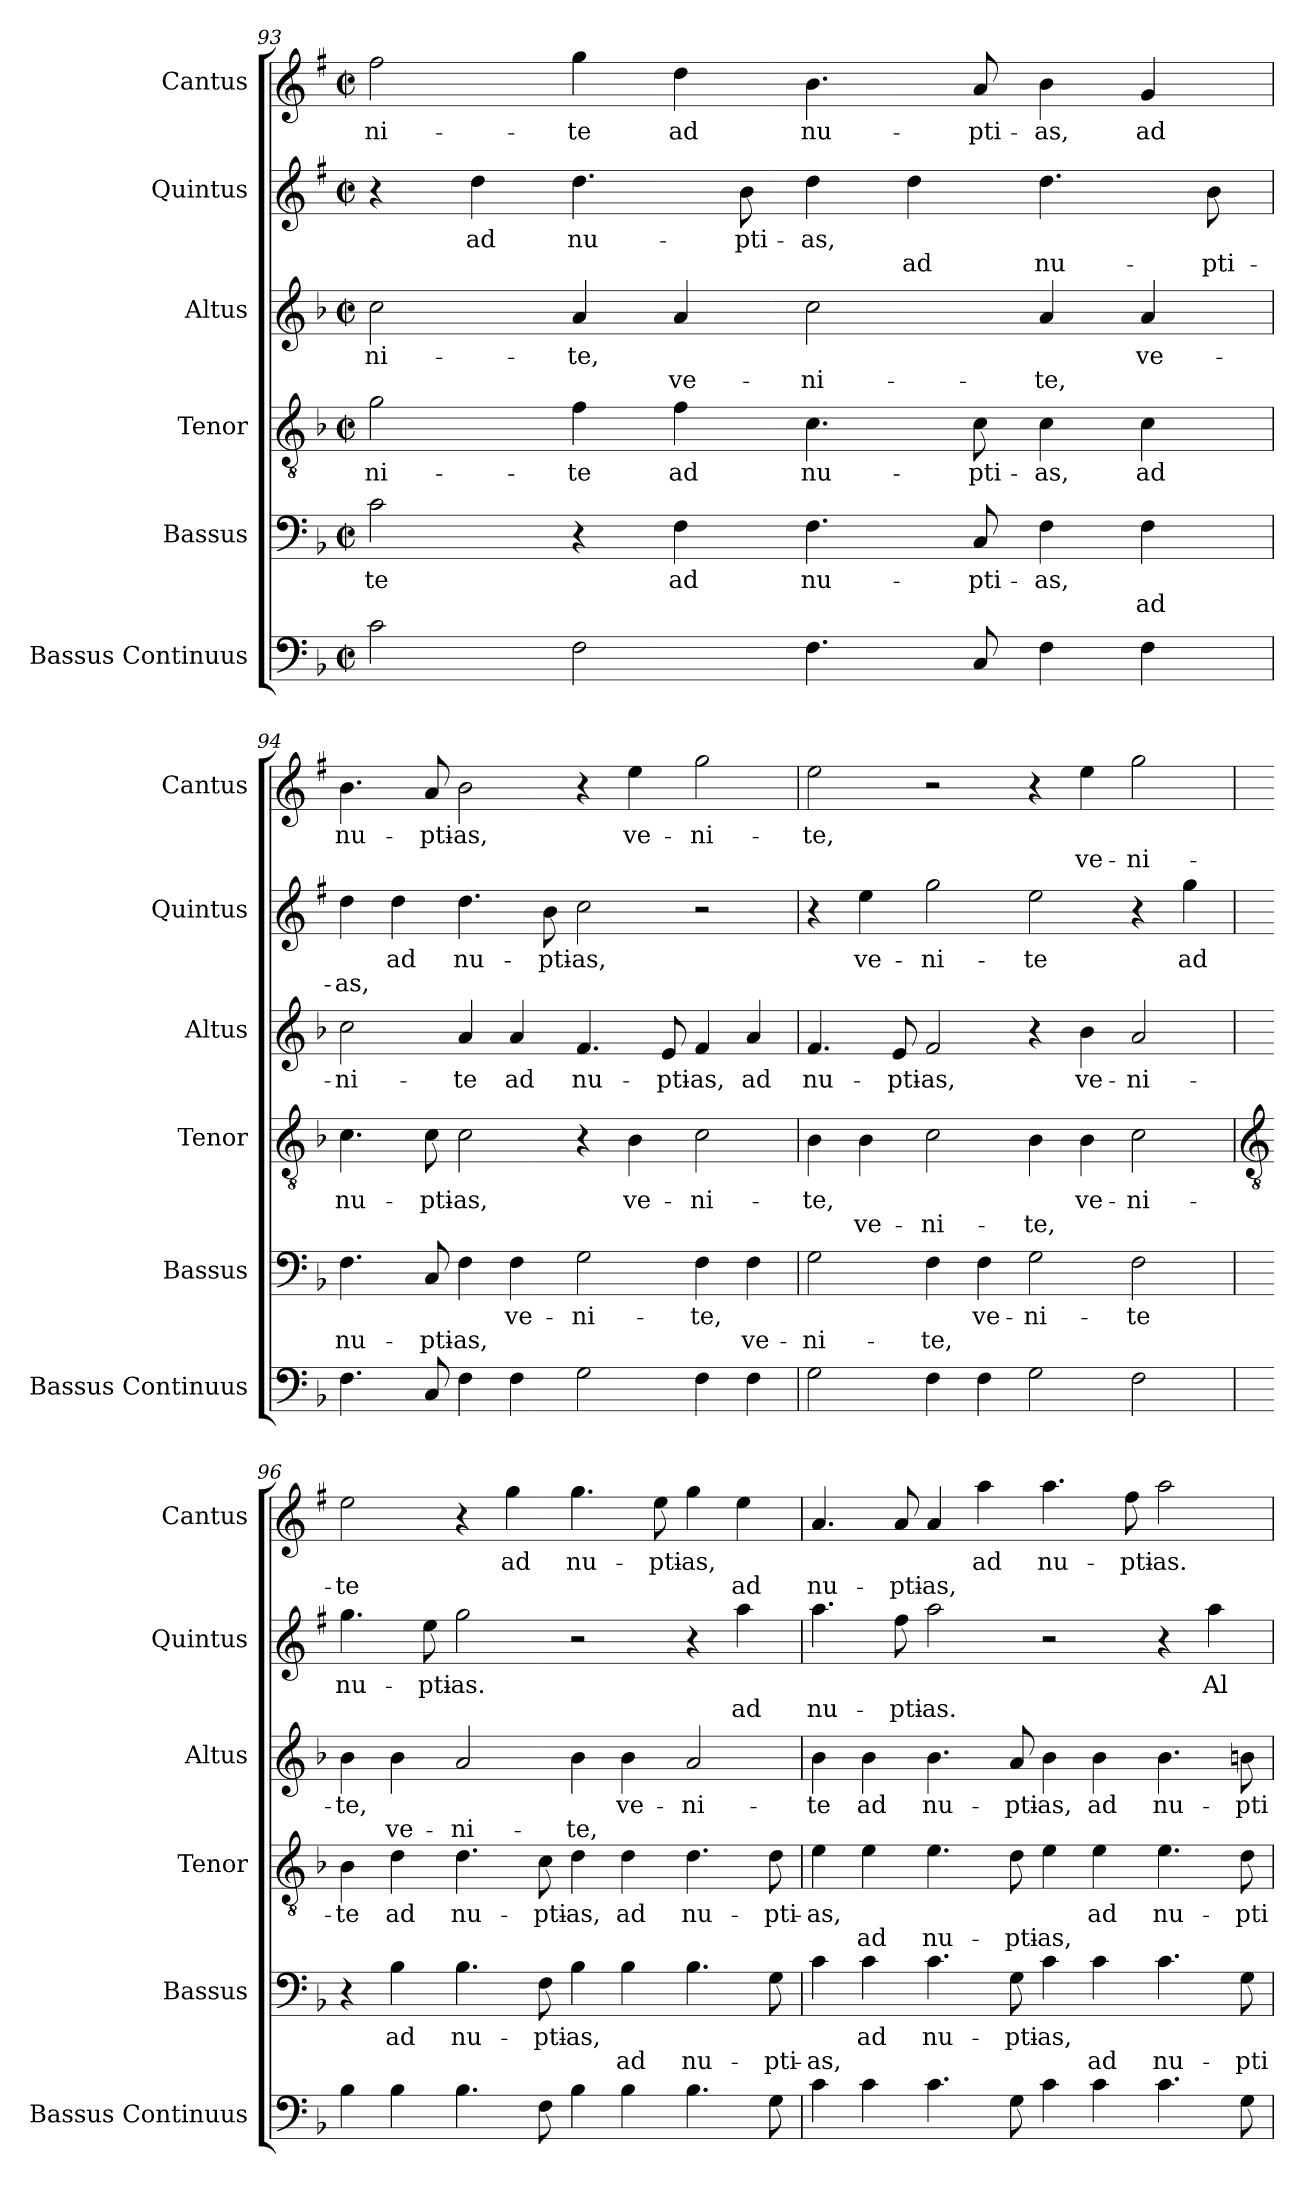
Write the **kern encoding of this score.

**kern	**kern	**text	**text	**kern	**text	**text	**kern	**text	**text	**kern	**text	**text	**kern	**text	**text
*part6	*part5	*part5	*part5	*part4	*part4	*part4	*part3	*part3	*part3	*part2	*part2	*part2	*part1	*part1	*part1
*staff6	*staff5	*staff5	*staff5	*staff4	*staff4	*staff4	*staff3	*staff3	*staff3	*staff2	*staff2	*staff2	*staff1	*staff1	*staff1
*I"Bassus Continuus	*I"Bassus	*	*	*I"Tenor	*	*	*I"Altus	*	*	*I"Quintus	*	*	*I"Cantus	*	*
*I'Bassus Continuus	*I'Bassus	*	*	*I'Tenor	*	*	*I'Altus	*	*	*I'Quintus	*	*	*I'Cantus	*	*
!!LO:LB:g=z
*clefF4	*clefF4	*	*	*clefGv2	*	*	*clefG2	*	*	*clefG2	*	*	*clefG2	*	*
*	*	*	*	*	*	*	*	*	*	*ITrd1c2	*	*	*ITrd1c2	*	*
*k[b-]	*k[b-]	*	*	*k[b-]	*	*	*k[b-]	*	*	*k[b-]	*	*	*k[b-]	*	*
*F:	*F:	*	*	*F:	*	*	*F:	*	*	*F:	*	*	*F:	*	*
*M4/2	*M4/2	*	*	*M4/2	*	*	*M4/2	*	*	*M4/2	*	*	*M4/2	*	*
*met(c|)	*met(c|)	*	*	*met(c|)	*	*	*met(c|)	*	*	*met(c|)	*	*	*met(c|)	*	*
=93	=93	=93	=93	=93	=93	=93	=93	=93	=93	=93	=93	=93	=93	=93	=93
!	!	!LO:LY:b	!	!	!LO:LY:b	!	!	!LO:LY:b	!	!	!	!	!	!LO:LY:b	!
2c	2c	-te	.	2g	-ni-	.	2cc	-ni-	.	4r	.	.	2ee	-ni-	.
!	!	!	!	!	!	!	!	!	!	!	!LO:LY:b	!	!	!	!
.	.	.	.	.	.	.	.	.	.	4cc	ad	.	.	.	.
!	!	!	!	!	!LO:LY:b	!	!	!LO:LY:b	!	!	!LO:LY:b	!	!	!LO:LY:b	!
2F	4r	.	.	4f	-te	.	4a	-te,	.	4.cc	nu-	.	4ff	-te	.
!	!	!LO:LY:b	!	!	!LO:LY:b	!	!	!	!LO:LY:b	!	!	!	!	!LO:LY:b	!
.	4F	ad	.	4f	ad	.	4a	.	ve-	.	.	.	4cc	ad	.
!	!	!	!	!	!	!	!	!	!	!	!LO:LY:b	!	!	!	!
.	.	.	.	.	.	.	.	.	.	8a	-pti-	.	.	.	.
!	!	!LO:LY:b	!	!	!LO:LY:b	!	!	!	!LO:LY:b	!	!LO:LY:b	!	!	!LO:LY:b	!
4.F	4.F	nu-	.	4.c	nu-	.	2cc	.	-ni-	4cc	-as,	.	4.a	nu-	.
!	!	!	!	!	!	!	!	!	!	!	!	!LO:LY:b	!	!	!
.	.	.	.	.	.	.	.	.	.	4cc	.	ad	.	.	.
!	!	!LO:LY:b	!	!	!LO:LY:b	!	!	!	!	!	!	!	!	!LO:LY:b	!
8C	8C	-pti-	.	8c	-pti-	.	.	.	.	.	.	.	8g	-pti-	.
!	!	!LO:LY:b	!	!	!LO:LY:b	!	!	!	!LO:LY:b	!	!	!LO:LY:b	!	!LO:LY:b	!
4F	4F	-as,	.	4c	-as,	.	4a	.	-te,	4.cc	.	nu-	4a	-as,	.
!	!	!	!LO:LY:b	!	!LO:LY:b	!	!	!LO:LY:b	!	!	!	!	!	!LO:LY:b	!
4F	4F	.	ad	4c	ad	.	4a	ve-	.	.	.	.	4f	ad	.
!	!	!	!	!	!	!	!	!	!	!	!	!LO:LY:b	!	!	!
.	.	.	.	.	.	.	.	.	.	8a	.	-pti-	.	.	.
=94	=94	=94	=94	=94	=94	=94	=94	=94	=94	=94	=94	=94	=94	=94	=94
!	!	!	!LO:LY:b	!	!LO:LY:b	!	!	!LO:LY:b	!	!	!	!LO:LY:b	!	!LO:LY:b	!
4.F	4.F	.	nu-	4.c	nu-	.	2cc	-ni-	.	4cc	.	-as,	4.a	nu-	.
!	!	!	!	!	!	!	!	!	!	!	!LO:LY:b	!	!	!	!
.	.	.	.	.	.	.	.	.	.	4cc	ad	.	.	.	.
!	!	!	!LO:LY:b	!	!LO:LY:b	!	!	!	!	!	!	!	!	!LO:LY:b	!
8C	8C	.	-pti-	8c	-pti-	.	.	.	.	.	.	.	8g	-pti-	.
!	!	!	!LO:LY:b	!	!LO:LY:b	!	!	!LO:LY:b	!	!	!LO:LY:b	!	!	!LO:LY:b	!
4F	4F	.	-as,	2c	-as,	.	4a	-te	.	4.cc	nu-	.	2a	-as,	.
!	!	!LO:LY:b	!	!	!	!	!	!LO:LY:b	!	!	!	!	!	!	!
4F	4F	ve-	.	.	.	.	4a	ad	.	.	.	.	.	.	.
!	!	!	!	!	!	!	!	!	!	!	!LO:LY:b	!	!	!	!
.	.	.	.	.	.	.	.	.	.	8a	-pti-	.	.	.	.
!	!	!LO:LY:b	!	!	!	!	!	!LO:LY:b	!	!	!LO:LY:b	!	!	!	!
2G	2G	-ni-	.	4r	.	.	4.f	nu-	.	2b-	-as,	.	4r	.	.
!	!	!	!	!	!LO:LY:b	!	!	!	!	!	!	!	!	!LO:LY:b	!
.	.	.	.	4B-	ve-	.	.	.	.	.	.	.	4dd	ve-	.
!	!	!	!	!	!	!	!	!LO:LY:b	!	!	!	!	!	!	!
.	.	.	.	.	.	.	8e	-pti-	.	.	.	.	.	.	.
!	!	!LO:LY:b	!	!	!LO:LY:b	!	!	!LO:LY:b	!	!	!	!	!	!LO:LY:b	!
4F	4F	-te,	.	2c	-ni-	.	4f	-as,	.	2r	.	.	2ff	-ni-	.
!	!	!	!LO:LY:b	!	!	!	!	!LO:LY:b	!	!	!	!	!	!	!
4F	4F	.	ve-	.	.	.	4a	ad	.	.	.	.	.	.	.
=95	=95	=95	=95	=95	=95	=95	=95	=95	=95	=95	=95	=95	=95	=95	=95
!	!	!	!LO:LY:b	!	!LO:LY:b	!	!	!LO:LY:b	!	!	!	!	!	!LO:LY:b	!
2G	2G	.	-ni-	4B-	-te,	.	4.f	nu-	.	4r	.	.	2dd	-te,	.
!	!	!	!	!	!	!LO:LY:b	!	!	!	!	!LO:LY:b	!	!	!	!
.	.	.	.	4B-	.	ve-	.	.	.	4dd	ve-	.	.	.	.
!	!	!	!	!	!	!	!	!LO:LY:b	!	!	!	!	!	!	!
.	.	.	.	.	.	.	8e	-pti-	.	.	.	.	.	.	.
!	!	!	!LO:LY:b	!	!	!LO:LY:b	!	!LO:LY:b	!	!	!LO:LY:b	!	!	!	!
4F	4F	.	-te,	2c	.	-ni-	2f	-as,	.	2ff	-ni-	.	2r	.	.
!	!	!LO:LY:b	!	!	!	!	!	!	!	!	!	!	!	!	!
4F	4F	ve-	.	.	.	.	.	.	.	.	.	.	.	.	.
!	!	!LO:LY:b	!	!	!	!LO:LY:b	!	!	!	!	!LO:LY:b	!	!	!	!
2G	2G	-ni-	.	4B-	.	-te,	4r	.	.	2dd	-te	.	4r	.	.
!	!	!	!	!	!LO:LY:b	!	!	!LO:LY:b	!	!	!	!	!	!	!LO:LY:b
.	.	.	.	4B-	ve-	.	4b-	ve-	.	.	.	.	4dd	.	ve-
!	!	!LO:LY:b	!	!	!LO:LY:b	!	!	!LO:LY:b	!	!	!	!	!	!	!LO:LY:b
2F	2F	-te	.	2c	-ni-	.	2a	-ni-	.	4r	.	.	2ff	.	-ni-
!	!	!	!	!	!	!	!	!	!	!	!LO:LY:b	!	!	!	!
.	.	.	.	.	.	.	.	.	.	4ff	ad	.	.	.	.
!!LO:LB:g=z
=96	=96	=96	=96	=96	=96	=96	=96	=96	=96	=96	=96	=96	=96	=96	=96
*	*	*	*	*clefGv2	*	*	*	*	*	*	*	*	*	*	*
!	!	!	!	!	!LO:LY:b	!	!	!LO:LY:b	!	!	!LO:LY:b	!	!	!	!LO:LY:b
4B-	4r	.	.	4B-	-te	.	4b-	-te,	.	4.ff	nu-	.	2dd	.	-te
!	!	!LO:LY:b	!	!	!LO:LY:b	!	!	!	!LO:LY:b	!	!	!	!	!	!
4B-	4B-	ad	.	4d	ad	.	4b-	.	ve-	.	.	.	.	.	.
!	!	!	!	!	!	!	!	!	!	!	!LO:LY:b	!	!	!	!
.	.	.	.	.	.	.	.	.	.	8dd	-pti-	.	.	.	.
!	!	!LO:LY:b	!	!	!LO:LY:b	!	!	!	!LO:LY:b	!	!LO:LY:b	!	!	!	!
4.B-	4.B-	nu-	.	4.d	nu-	.	2a	.	-ni-	2ff	-as.	.	4r	.	.
!	!	!	!	!	!	!	!	!	!	!	!	!	!	!LO:LY:b	!
.	.	.	.	.	.	.	.	.	.	.	.	.	4ff	ad	.
!	!	!LO:LY:b	!	!	!LO:LY:b	!	!	!	!	!	!	!	!	!	!
8F	8F	-pti-	.	8c	-pti-	.	.	.	.	.	.	.	.	.	.
!	!	!LO:LY:b	!	!	!LO:LY:b	!	!	!	!LO:LY:b	!	!	!	!	!LO:LY:b	!
4B-	4B-	-as,	.	4d	-as,	.	4b-	.	-te,	2r	.	.	4.ff	nu-	.
!	!	!	!LO:LY:b	!	!LO:LY:b	!	!	!LO:LY:b	!	!	!	!	!	!	!
4B-	4B-	.	ad	4d	ad	.	4b-	ve-	.	.	.	.	.	.	.
!	!	!	!	!	!	!	!	!	!	!	!	!	!	!LO:LY:b	!
.	.	.	.	.	.	.	.	.	.	.	.	.	8dd	-pti-	.
!	!	!	!LO:LY:b	!	!LO:LY:b	!	!	!LO:LY:b	!	!	!	!	!	!LO:LY:b	!
4.B-	4.B-	.	nu-	4.d	nu-	.	2a	-ni-	.	4r	.	.	4ff	-as,	.
!	!	!	!	!	!	!	!	!	!	!	!	!LO:LY:b	!	!	!LO:LY:b
.	.	.	.	.	.	.	.	.	.	4gg	.	ad	4dd	.	ad
!	!	!	!LO:LY:b	!	!LO:LY:b	!	!	!	!	!	!	!	!	!	!
8G	8G	.	-pti-	8d	-pti-	.	.	.	.	.	.	.	.	.	.
!!LO:LB:g=z
=97	=97	=97	=97	=97	=97	=97	=97	=97	=97	=97	=97	=97	=97	=97	=97
!	!	!	!LO:LY:b	!	!LO:LY:b	!	!	!LO:LY:b	!	!	!	!LO:LY:b	!	!	!LO:LY:b
4c	4c	.	-as,	4e	-as,	.	4b-	-te	.	4.gg	.	nu-	4.g	.	nu-
!	!	!LO:LY:b	!	!	!	!LO:LY:b	!	!LO:LY:b	!	!	!	!	!	!	!
4c	4c	ad	.	4e	.	ad	4b-	ad	.	.	.	.	.	.	.
!	!	!	!	!	!	!	!	!	!	!	!	!LO:LY:b	!	!	!LO:LY:b
.	.	.	.	.	.	.	.	.	.	8ee	.	-pti-	8g	.	-pti-
!	!	!LO:LY:b	!	!	!	!LO:LY:b	!	!LO:LY:b	!	!	!	!LO:LY:b	!	!	!LO:LY:b
4.c	4.c	nu-	.	4.e	.	nu-	4.b-	nu-	.	2gg	.	-as.	4g	.	-as,
!	!	!	!	!	!	!	!	!	!	!	!	!	!	!LO:LY:b	!
.	.	.	.	.	.	.	.	.	.	.	.	.	4gg	ad	.
!	!	!LO:LY:b	!	!	!	!LO:LY:b	!	!LO:LY:b	!	!	!	!	!	!	!
8G	8G	-pti-	.	8d	.	-pti-	8a	-pti-	.	.	.	.	.	.	.
!	!	!LO:LY:b	!	!	!	!LO:LY:b	!	!LO:LY:b	!	!	!	!	!	!LO:LY:b	!
4c	4c	-as,	.	4e	.	-as,	4b-	-as,	.	2r	.	.	4.gg	nu-	.
!	!	!	!LO:LY:b	!	!LO:LY:b	!	!	!LO:LY:b	!	!	!	!	!	!	!
4c	4c	.	ad	4e	ad	.	4b-	ad	.	.	.	.	.	.	.
!	!	!	!	!	!	!	!	!	!	!	!	!	!	!LO:LY:b	!
.	.	.	.	.	.	.	.	.	.	.	.	.	8ee	-pti-	.
!	!	!	!LO:LY:b	!	!LO:LY:b	!	!	!LO:LY:b	!	!	!	!	!	!LO:LY:b	!
4.c	4.c	.	nu-	4.e	nu-	.	4.b-	nu-	.	4r	.	.	2gg	-as.	.
!	!	!	!	!	!	!	!	!	!	!	!LO:LY:b	!	!	!	!
.	.	.	.	.	.	.	.	.	.	4gg	Al-	.	.	.	.
!	!	!	!LO:LY:b	!	!LO:LY:b	!	!	!LO:LY:b	!	!	!	!	!	!	!
8G	8G	.	-pti-	8d	-pti-	.	8bn	-pti-	.	.	.	.	.	.	.
=	=	=	=	=	=	=	=	=	=	=	=	=	=	=	=
*-	*-	*-	*-	*-	*-	*-	*-	*-	*-	*-	*-	*-	*-	*-	*-
